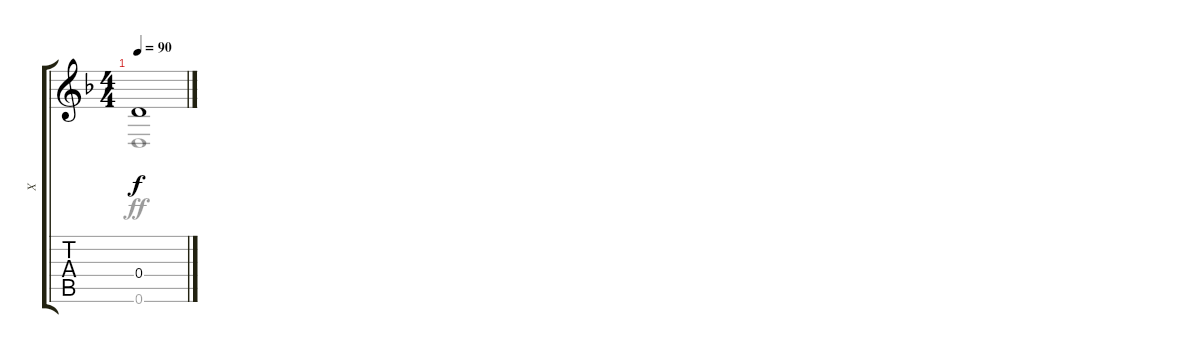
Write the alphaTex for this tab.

\track ("X" "X") {instrument acousticguitarsteel}
\staff {score tabs}
\tuning (E4 B3 G3 D3 A2 D2) {hide}
\voice
\ts (4 4)
\tempo 90
\clef g2
\ks f
0.4.1{dy f}
\voice
\clef g2
\ottava regular
\simile none
\ks f
0.6.1{dy ff}
